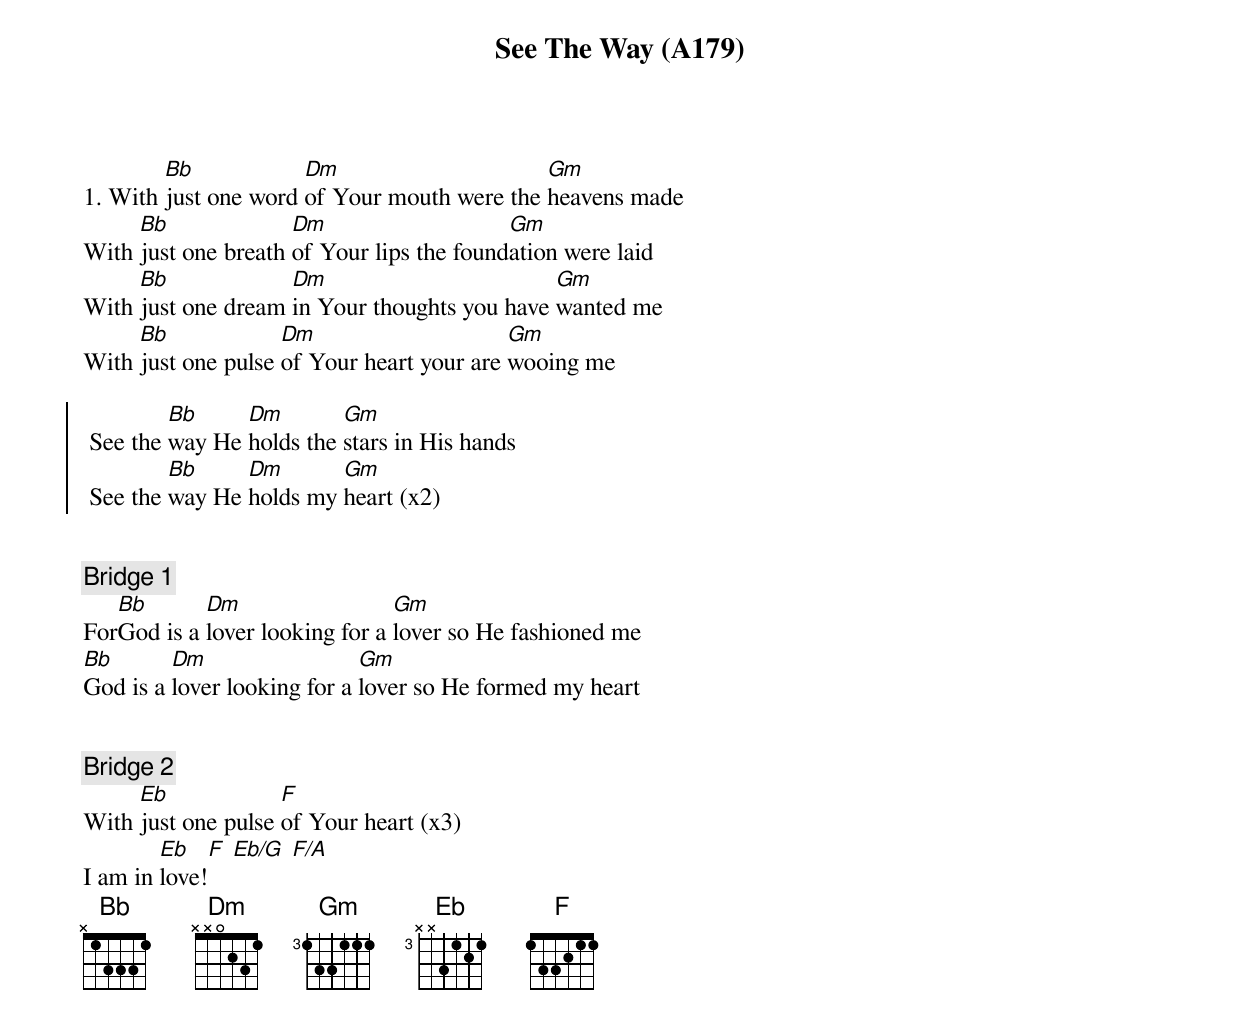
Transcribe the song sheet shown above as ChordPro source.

{title: See The Way (A179)}
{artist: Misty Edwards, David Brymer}


1. With [Bb]just one word [Dm]of Your mouth were the [Gm]heavens made
With [Bb]just one breath [Dm]of Your lips the found[Gm]ation were laid
With [Bb]just one dream [Dm]in Your thoughts you have [Gm]wanted me
With [Bb]just one pulse [Dm]of Your heart your are [Gm]wooing me

{soc}
 See the [Bb]way He [Dm]holds the [Gm]stars in His hands
 See the [Bb]way He [Dm]holds my [Gm]heart (x2)
 {eoc}


{comment: Bridge 1}
For[Bb]God is a [Dm]lover looking for a [Gm]lover so He fashioned me
[Bb]God is a [Dm]lover looking for a [Gm]lover so He formed my heart


{comment: Bridge 2}
With [Eb]just one pulse [F]of Your heart (x3)
I am in [Eb]love![F] [Eb/G] [F/A]
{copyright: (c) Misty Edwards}
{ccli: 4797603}
